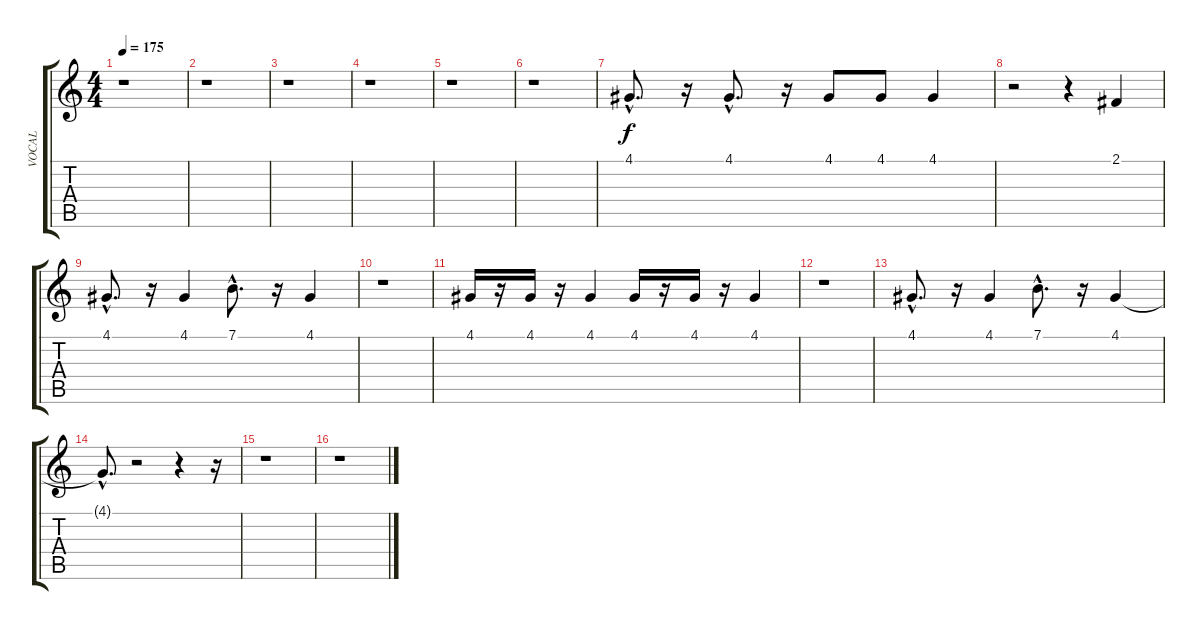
\track ("VOCAL" "VOCAL") {instrument blownbottle}
\staff {score tabs}
\tuning (E4 B3 G3 D3 A2 E2) {hide}
\ts (4 4)
\tempo 175
\clef g2
\ks c
r.1{dy f} |
r.1 |
r.1 |
r.1 |
r.1 |
r.1 |
4.1{hac}.8{d} r.16 4.1{hac}.8{d} r.16 4.1.8 4.1.8 4.1.4 |
r.2 r.4 2.1.4 |
4.1{hac}.8{d} r.16 4.1.4 7.1{hac}.8{d} r.16 4.1.4 |
r.1 |
4.1.16 r.16 4.1.16 r.16 4.1.4 4.1.16 r.16 4.1.16 r.16 4.1.4 |
r.1 |
4.1{hac}.8{d} r.16 4.1.4 7.1{hac}.8{d} r.16 4.1.4 |
4.1{hac t}.8{d} r.2 r.4 r.16 |
r.1 |
r.1
